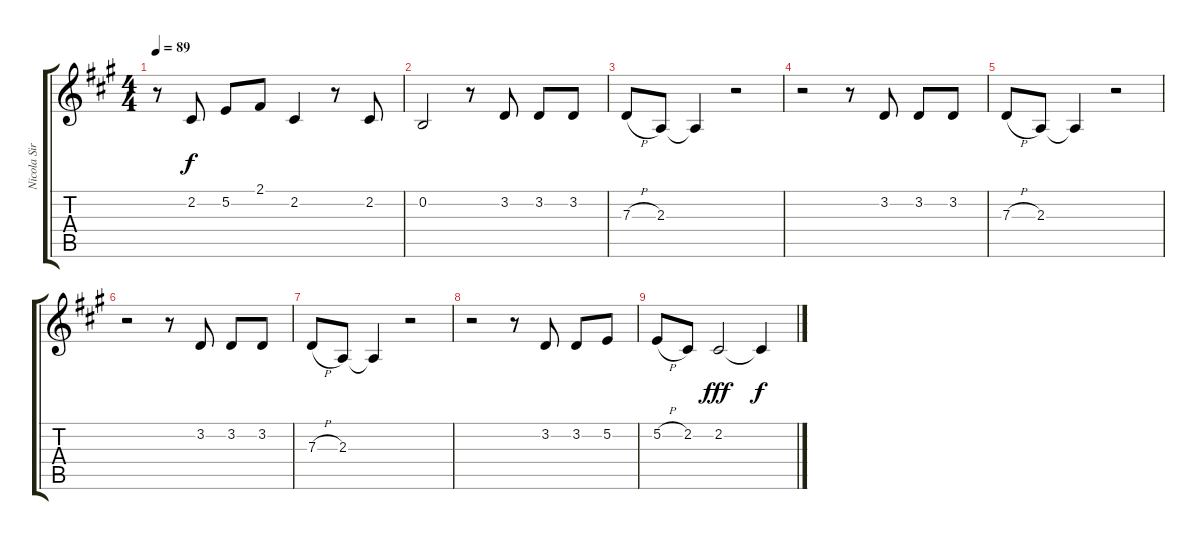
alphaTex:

\track ("Nicola Sirkis" "Nicola Sir") {instrument bassoon}
\staff {score tabs}
\tuning (E4 B3 G3 D3 A2 E2) {hide}
\ts (4 4)
\tempo 89
\clef g2
\ks a
r.8{dy f} 2.2.8 5.2.8 2.1.8 2.2.4 r.8 2.2.8 |
0.2.2 r.8 3.2.8 3.2.8 3.2.8 |
7.3{h}.8 2.3.8 2.3{t}.4 r.2 |
r.2 r.8 3.2.8 3.2.8 3.2.8 |
7.3{h}.8 2.3.8 2.3{t}.4 r.2 |
r.2 r.8 3.2.8 3.2.8 3.2.8 |
7.3{h}.8 2.3.8 2.3{t}.4 r.2 |
r.2 r.8 3.2.8 3.2.8 5.2.8 |
5.2{h}.8 2.2.8 2.2.2{dy fff} 2.2{t}.4{dy f}
